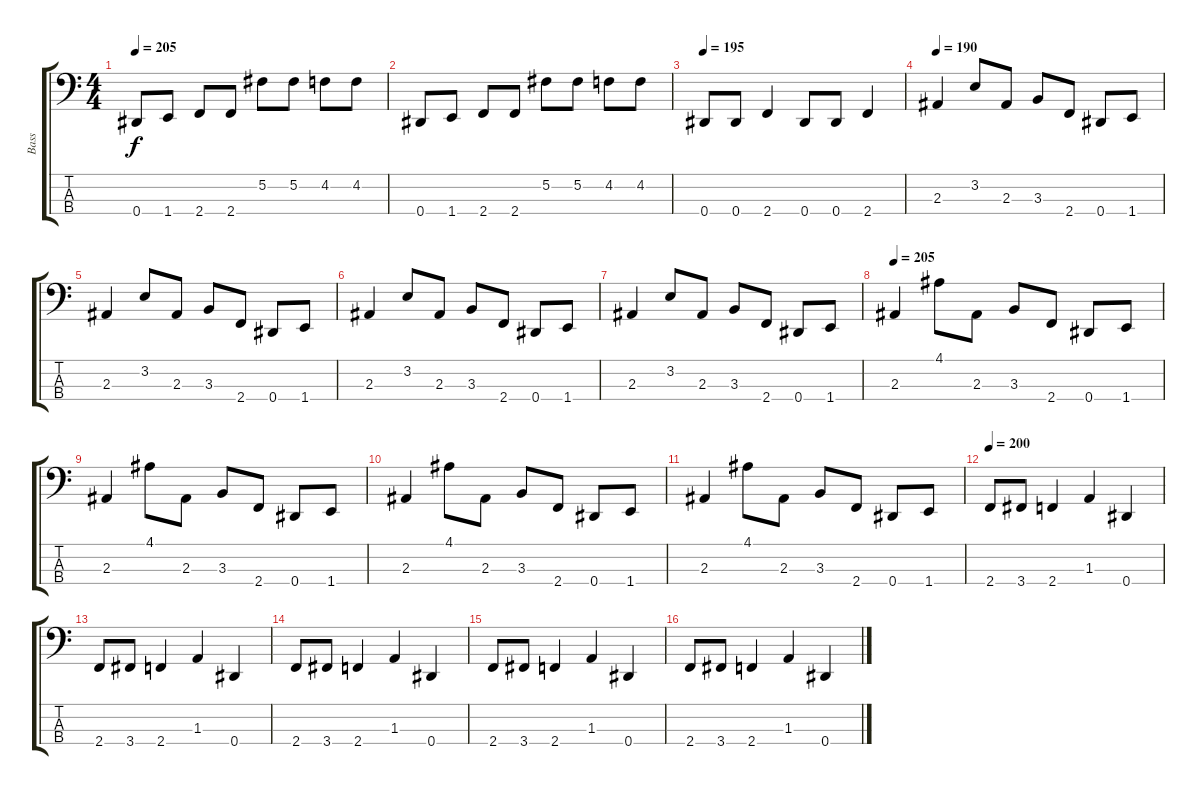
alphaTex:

\track ("Bass" "Bass") {instrument slapbass2}
\staff {score tabs}
\tuning (Gb2 Db2 Ab1 Eb1) {hide}
\ts (4 4)
\tempo 205
\clef f4
\ks c
0.4.8{dy f} 1.4.8 2.4.8 2.4.8 5.2.8 5.2.8 4.2.8 4.2.8 |
0.4.8 1.4.8 2.4.8 2.4.8 5.2.8 5.2.8 4.2.8 4.2.8 |
\tempo 195
0.4.8 0.4.8 2.4.4 0.4.8 0.4.8 2.4.4 |
\tempo 190
2.3.4 3.2.8 2.3.8 3.3.8 2.4.8 0.4.8 1.4.8 |
2.3.4 3.2.8 2.3.8 3.3.8 2.4.8 0.4.8 1.4.8 |
2.3.4 3.2.8 2.3.8 3.3.8 2.4.8 0.4.8 1.4.8 |
2.3.4 3.2.8 2.3.8 3.3.8 2.4.8 0.4.8 1.4.8 |
\tempo 205
2.3.4 4.1.8 2.3.8 3.3.8 2.4.8 0.4.8 1.4.8 |
2.3.4 4.1.8 2.3.8 3.3.8 2.4.8 0.4.8 1.4.8 |
2.3.4 4.1.8 2.3.8 3.3.8 2.4.8 0.4.8 1.4.8 |
2.3.4 4.1.8 2.3.8 3.3.8 2.4.8 0.4.8 1.4.8 |
\tempo 200
2.4.8 3.4.8 2.4.4 1.3.4 0.4.4 |
2.4.8 3.4.8 2.4.4 1.3.4 0.4.4 |
2.4.8 3.4.8 2.4.4 1.3.4 0.4.4 |
2.4.8 3.4.8 2.4.4 1.3.4 0.4.4 |
2.4.8 3.4.8 2.4.4 1.3.4 0.4.4
